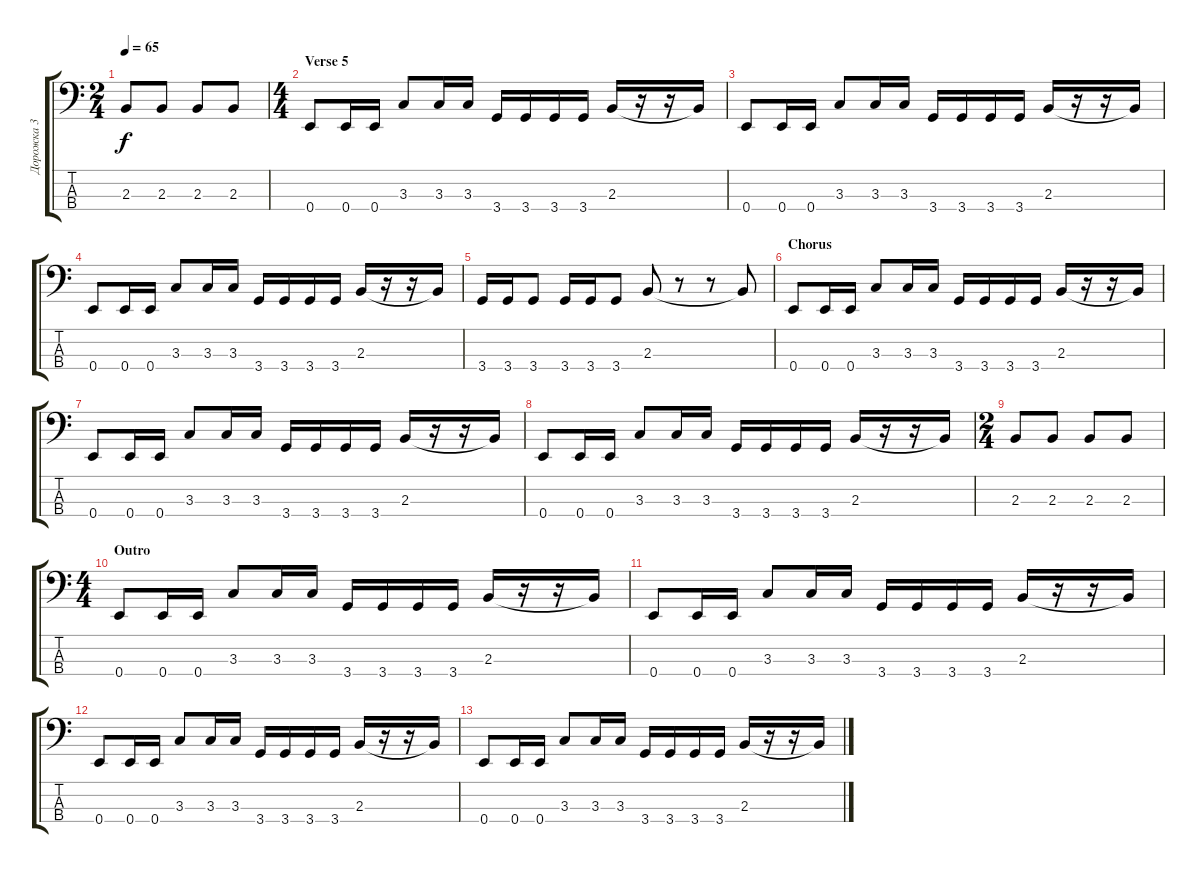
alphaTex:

\track ("Дорожка 3" "Дорожка 3") {instrument electricbasspick}
\staff {score tabs}
\tuning (G2 D2 A1 E1) {hide}
\ts (2 4)
\tempo 65
\clef f4
\ks c
2.3.8{dy f} 2.3.8 2.3.8 2.3.8 |
\ts (4 4)
\section ("" "Verse 5")
0.4.8{volume 16} 0.4.16 0.4.16 3.3.8 3.3.16 3.3.16 3.4.16 3.4.16 3.4.16 3.4.16 2.3.16 r.16 r.16 2.3{t}.16 |
0.4.8{volume 16} 0.4.16 0.4.16 3.3.8 3.3.16 3.3.16 3.4.16 3.4.16 3.4.16 3.4.16 2.3.16 r.16 r.16 2.3{t}.16 |
0.4.8 0.4.16 0.4.16 3.3.8 3.3.16 3.3.16 3.4.16 3.4.16 3.4.16 3.4.16 2.3.16 r.16 r.16 2.3{t}.16 |
3.4.16 3.4.16 3.4.8 3.4.16 3.4.16 3.4.8 2.3.8 r.8 r.8 2.3{t}.8 |
\section ("" "Chorus")
0.4.8{volume 16} 0.4.16 0.4.16 3.3.8 3.3.16 3.3.16 3.4.16 3.4.16 3.4.16 3.4.16 2.3.16 r.16 r.16 2.3{t}.16 |
0.4.8{volume 16} 0.4.16 0.4.16 3.3.8 3.3.16 3.3.16 3.4.16 3.4.16 3.4.16 3.4.16 2.3.16 r.16 r.16 2.3{t}.16 |
0.4.8{volume 16} 0.4.16 0.4.16 3.3.8 3.3.16 3.3.16 3.4.16 3.4.16 3.4.16 3.4.16 2.3.16 r.16 r.16 2.3{t}.16 |
\ts (2 4)
2.3.8 2.3.8 2.3.8 2.3.8 |
\ts (4 4)
\section ("" "Outro")
0.4.8{volume 16} 0.4.16 0.4.16 3.3.8 3.3.16 3.3.16 3.4.16 3.4.16 3.4.16 3.4.16 2.3.16 r.16 r.16 2.3{t}.16 |
0.4.8{volume 16} 0.4.16 0.4.16 3.3.8 3.3.16 3.3.16 3.4.16 3.4.16 3.4.16 3.4.16 2.3.16 r.16 r.16 2.3{t}.16 |
0.4.8{volume 16} 0.4.16 0.4.16 3.3.8 3.3.16 3.3.16 3.4.16 3.4.16 3.4.16 3.4.16 2.3.16 r.16 r.16 2.3{t}.16 |
0.4.8{volume 16} 0.4.16 0.4.16 3.3.8 3.3.16 3.3.16 3.4.16 3.4.16 3.4.16 3.4.16 2.3.16 r.16 r.16 2.3{t}.16
